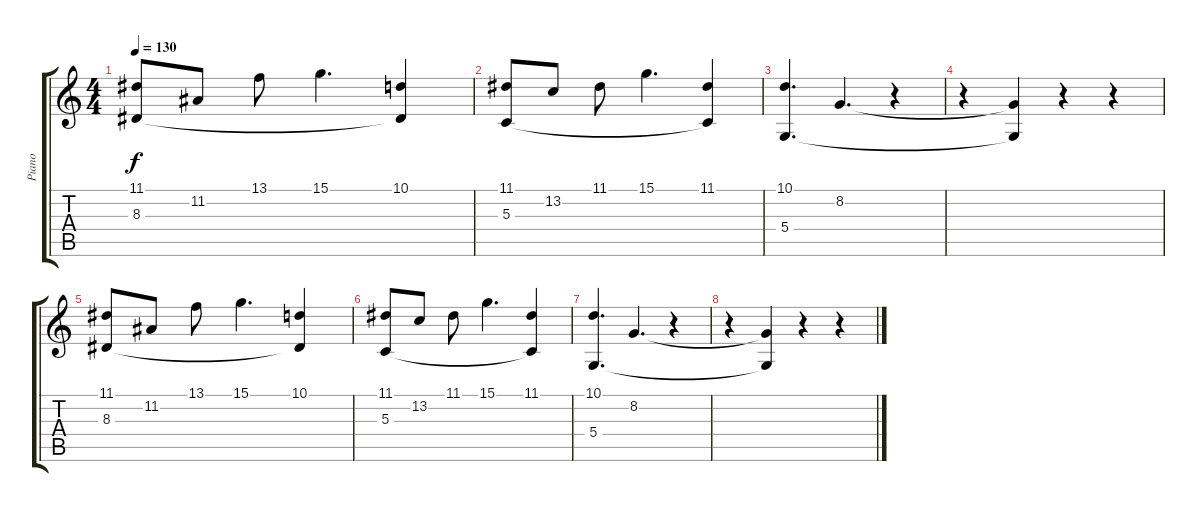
\track ("Piano" "Piano") {instrument acousticgrandpiano}
\staff {score tabs}
\tuning (E4 B3 G3 D3 A2 E2) {hide}
\ts (4 4)
\tempo 130
\clef g2
\ks c
(11.1 8.3).8{dy f} 11.2.8 13.1.8 15.1.4{d} (10.1 8.3{t}).4 |
(11.1 5.3).8 13.2.8 11.1.8 15.1.4{d} (11.1 5.3{t}).4 |
(10.1 5.4).4{d} 8.2.4{d} r.4 |
r.4 (8.2{t} 5.4{t}).4 r.4 r.4 |
(11.1 8.3).8 11.2.8 13.1.8 15.1.4{d} (10.1 8.3{t}).4 |
(11.1 5.3).8 13.2.8 11.1.8 15.1.4{d} (11.1 5.3{t}).4 |
(10.1 5.4).4{d} 8.2.4{d} r.4 |
r.4 (8.2{t} 5.4{t}).4 r.4 r.4
